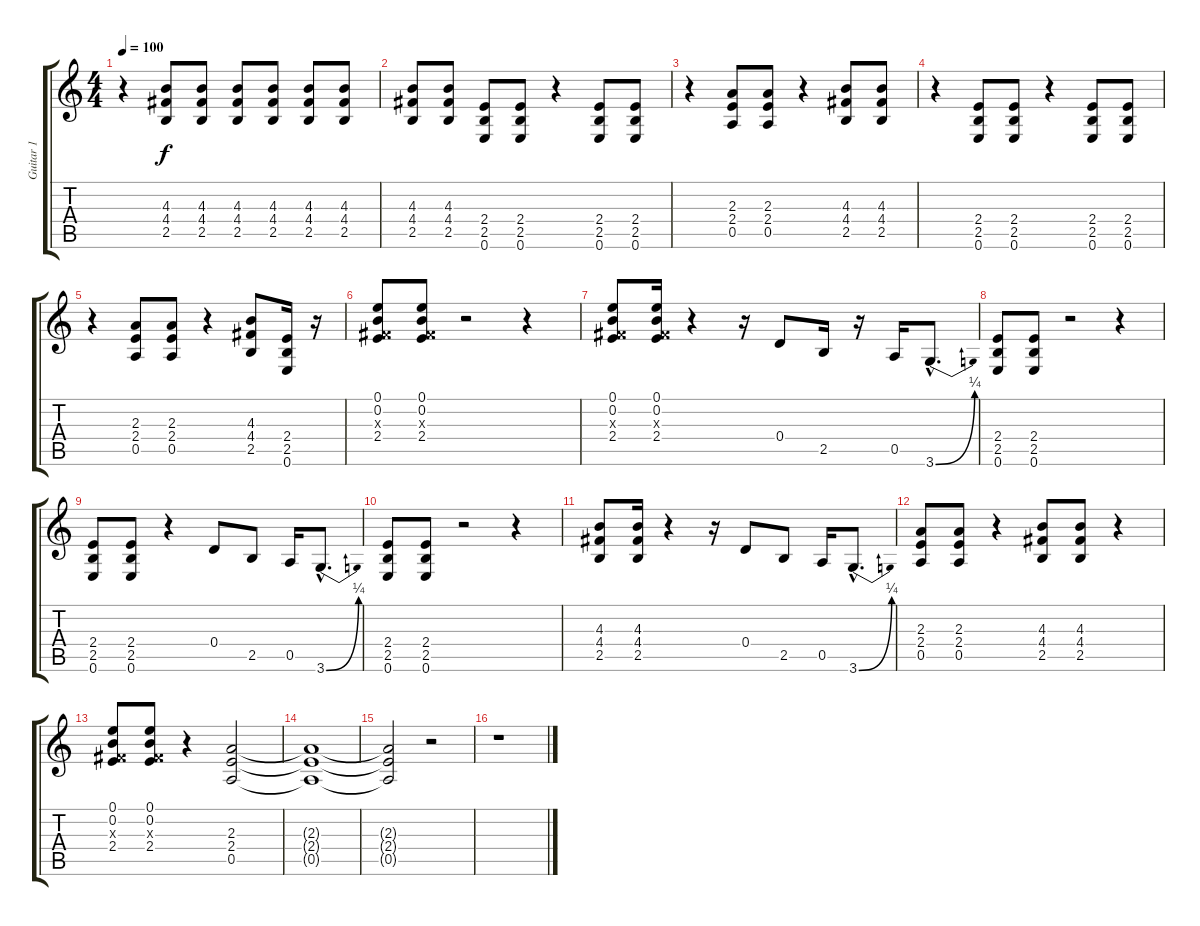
\track ("Guitar 1" "Guitar 1") {instrument overdrivenguitar}
\staff {score tabs}
\tuning (E4 B3 G3 D3 A2 E2) {hide}
\ts (4 4)
\tempo 100
\clef g2
\ks c
r.4{dy f} (4.3 4.4 2.5).8 (4.3 4.4 2.5).8 (4.3 4.4 2.5).8 (4.3 4.4 2.5).8 (4.3 4.4 2.5).8 (4.3 4.4 2.5).8 |
(4.3 4.4 2.5).8 (4.3 4.4 2.5).8 (2.4 2.5 0.6).8 (2.4 2.5 0.6).8 r.4 (2.4 2.5 0.6).8 (2.4 2.5 0.6).8 |
r.4 (2.3 2.4 0.5).8 (2.3 2.4 0.5).8 r.4 (4.3 4.4 2.5).8 (4.3 4.4 2.5).8 |
r.4 (2.4 2.5 0.6).8 (2.4 2.5 0.6).8 r.4 (2.4 2.5 0.6).8 (2.4 2.5 0.6).8 |
r.4 (2.3 2.4 0.5).8 (2.3 2.4 0.5).8 r.4 (4.3 4.4 2.5).8 (2.4 2.5 0.6).16 r.16 |
(0.1 0.2 -1.3{x} 2.4).8 (0.1 0.2 -1.3{x} 2.4).8 r.2 r.4 |
(0.1 0.2 -1.3{x} 2.4).8 (0.1 0.2 -1.3{x} 2.4).16 r.4 r.16 0.4.8 2.5.16 r.16 0.5.16 3.6{be (bend 0 0 60 1) hac}.8{d} |
(2.4 2.5 0.6).8 (2.4 2.5 0.6).8 r.2 r.4 |
(2.4 2.5 0.6).8 (2.4 2.5 0.6).8 r.4 0.4.8 2.5.8 0.5.16 3.6{be (bend 0 0 60 1) hac}.8{d} |
(2.4 2.5 0.6).8 (2.4 2.5 0.6).8 r.2 r.4 |
(4.3 4.4 2.5).8 (4.3 4.4 2.5).16 r.4 r.16 0.4.8 2.5.8 0.5.16 3.6{be (bend 0 0 60 1) hac}.8{d} |
(2.3 2.4 0.5).8 (2.3 2.4 0.5).8 r.4 (4.3 4.4 2.5).8 (4.3 4.4 2.5).8 r.4 |
(0.1 0.2 -1.3{x} 2.4).8 (0.1 0.2 -1.3{x} 2.4).8 r.4 (2.3 2.4 0.5).2 |
(2.3{t} 2.4{t} 0.5{t}).1 |
(2.3{t} 2.4{t} 0.5{t}).2 r.2 |
r.1
